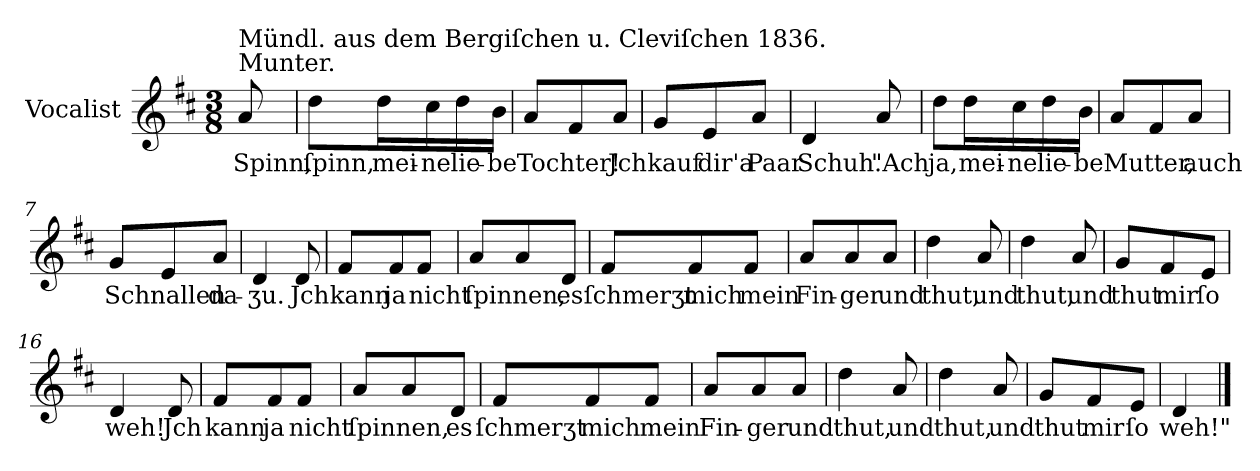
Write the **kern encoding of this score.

**kern	**text
*part1	*part1
*staff1	*staff1
*I"Vocalist	*
*k[f#c#]	*
*D:	*
*M3/8	*
=	=
!LO:TX:a:t=Munter.	!
!LO:TX:a:t=Mündl. aus dem Bergiſchen u. Cleviſchen 1836.	!
8a	Spinn,
=1	=1
8ddL	ſpinn,
16ddL	mei-
16cc#	-ne
16dd	lie-
16bJJ	-be
=2	=2
8aL	Tochter!
8f#	.
8aJ	Jch
=3	=3
8gL	kauf
8e	dir'a
8aJ	Paar
=4	=4
4d	Schuh.
8a	"Ach
=5	=5
8ddL	ja,
16ddL	mei-
16cc#	-ne
16dd	lie-
16bJJ	-be
=6	=6
8aL	Mutter,
8f#	.
8aJ	auch
=7	=7
8gL	Schnallen
8e	.
8aJ	da-
=8	=8
4d	-ʒu.
8d	Jch
=9	=9
8f#L	kann
8f#	ja
8f#J	nicht
=10	=10
8aL	ſpinnen,
8a	.
8dJ	es
=11	=11
8f#L	ſchmerʒt
8f#	mich
8f#J	mein
=12	=12
8aL	Fin-
8a	-ger
8aJ	und
=13	=13
4dd	thut,
8a	und
=14	=14
4dd	thut,
8a	und
=15	=15
8gL	thut
8f#	mir
8eJ	ſo
=16	=16
4d	weh!
8d	Jch
=17	=17
8f#L	kann
8f#	ja
8f#J	nicht
=18	=18
8aL	ſpinnen,
8a	.
8dJ	es
=19	=19
8f#L	ſchmerʒt
8f#	mich
8f#J	mein
=20	=20
8aL	Fin-
8a	-ger
8aJ	und
=21	=21
4dd	thut,
8a	und
=22	=22
4dd	thut,
8a	und
=23	=23
8gL	thut
8f#	mir
8eJ	ſo
=24	=24
4d	weh!"
==	==
*-	*-
